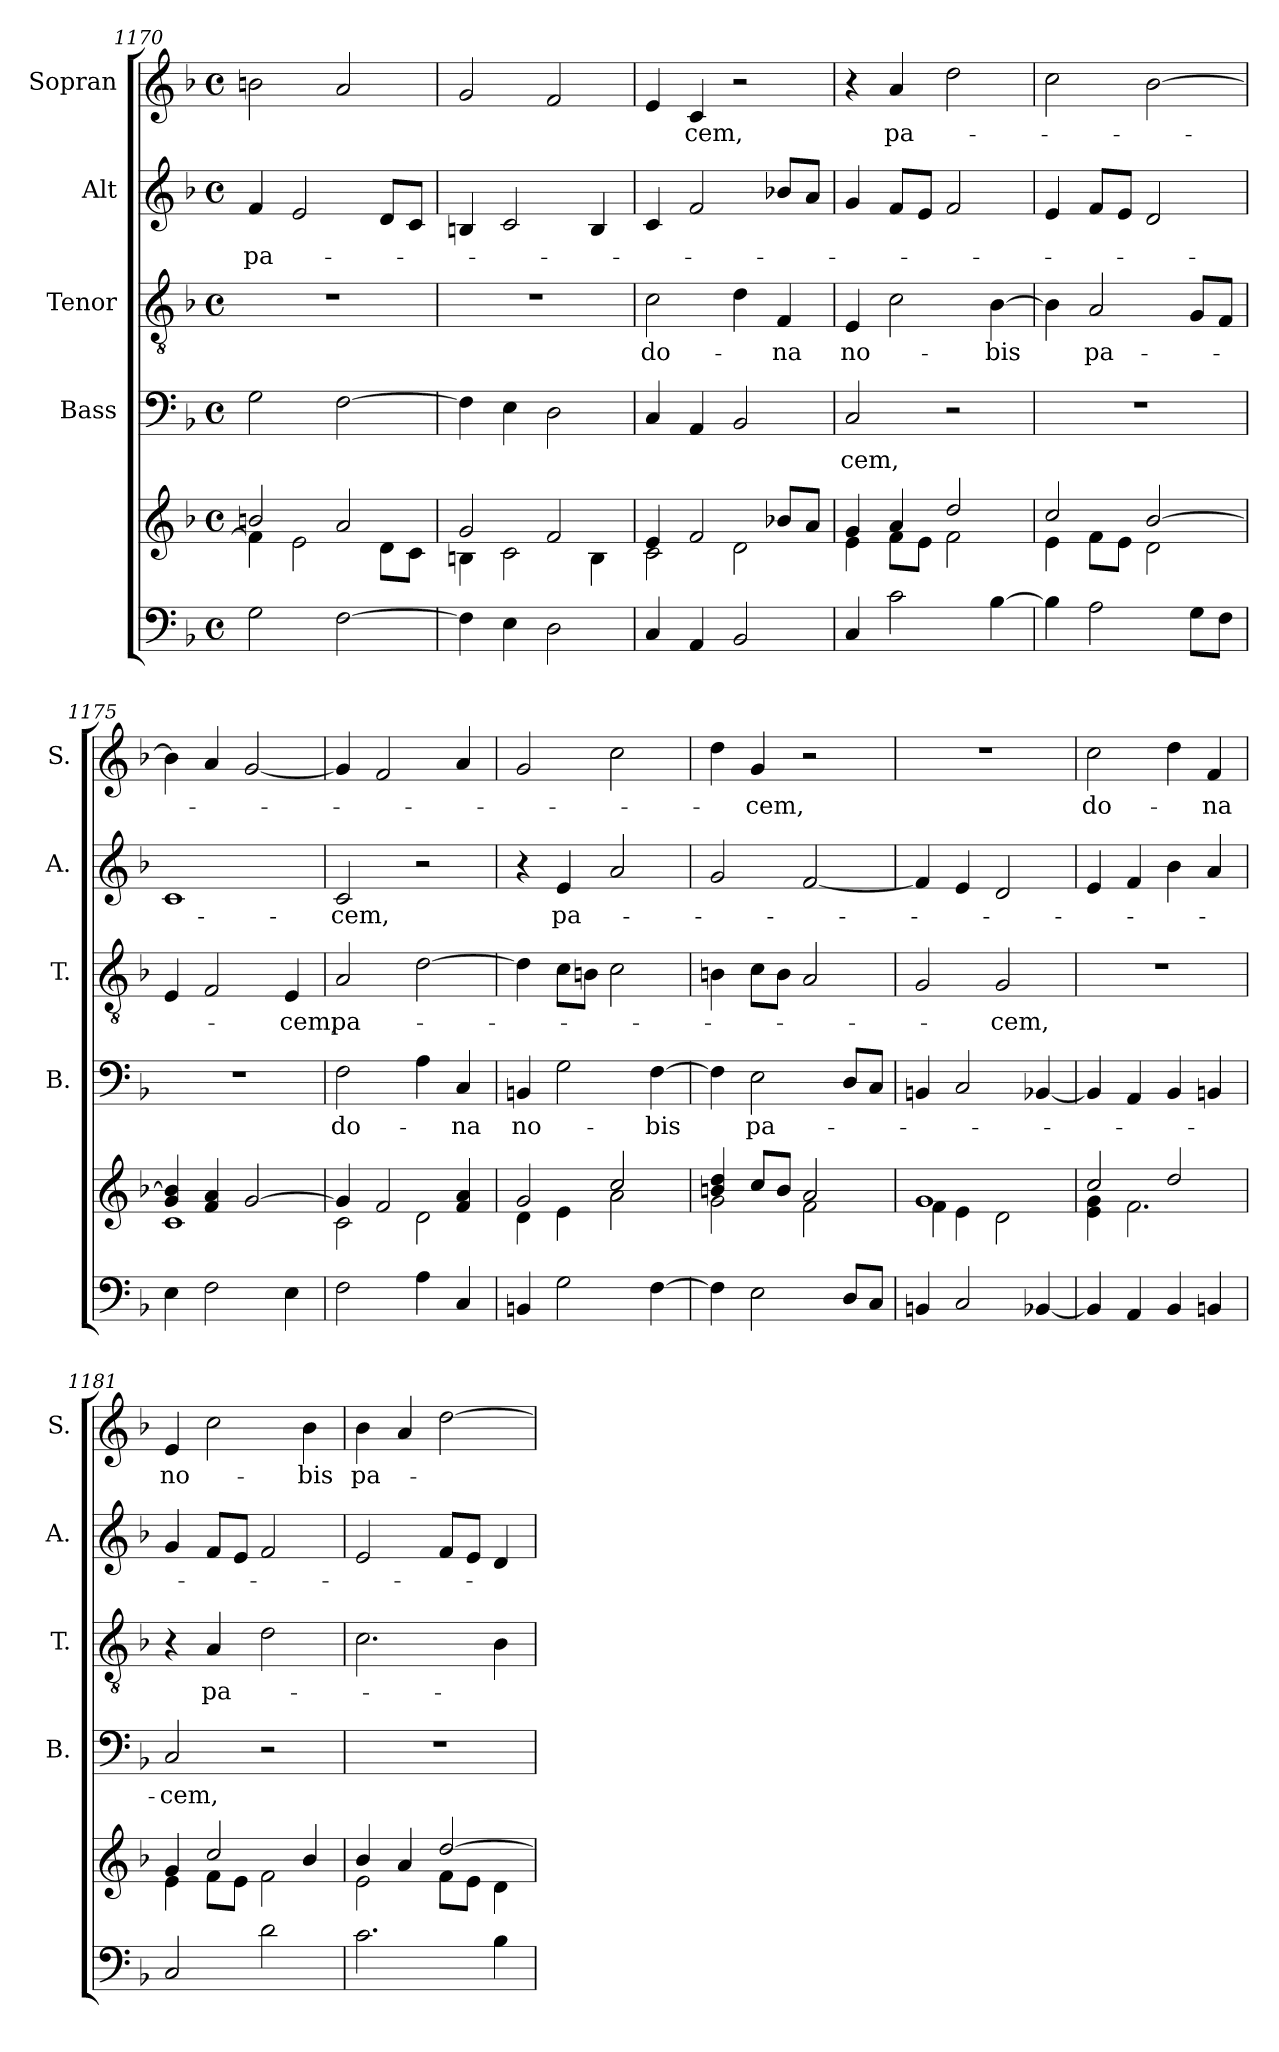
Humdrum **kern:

**kern	**kern	**kern	**text	**kern	**text	**kern	**text	**kern	**text
*part5	*part5	*part4	*part4	*part3	*part3	*part2	*part2	*part1	*part1
*staff6	*staff5	*staff4	*staff4	*staff3	*staff3	*staff2	*staff2	*staff1	*staff1
*	*	*I"Bass	*	*I"Tenor	*	*I"Alt	*	*I"Sopran	*
*	*	*I'B.	*	*I'T.	*	*I'A.	*	*I'S.	*
*clefF4	*clefG2	*clefF4	*	*clefGv2	*	*clefG2	*	*clefG2	*
*k[b-]	*k[b-]	*k[b-]	*	*k[b-]	*	*k[b-]	*	*k[b-]	*
*F:	*F:	*F:	*	*F:	*	*F:	*	*F:	*
*M4/4	*M4/4	*M4/4	*	*M4/4	*	*M4/4	*	*M4/4	*
*met(c)	*met(c)	*met(c)	*	*met(c)	*	*met(c)	*	*met(c)	*
=1170	=1170	=1170	=1170	=1170	=1170	=1170	=1170	=1170	=1170
*	*^	*	*	*	*	*	*	*	*
!	!	!	!	!	!	!	!	!LO:LY:b	!	!
2G\	2bn/	4f\]	2G\	.	1r	.	4f/	pa-	2bn\	.
.	.	2e\	.	.	.	.	2e/	.	.	.
[2F\	2a/	.	[2F\	.	.	.	.	.	2a/	.
.	.	8d\L	.	.	.	.	8d/L	.	.	.
.	.	8c\J	.	.	.	.	8c/J	.	.	.
=1171	=1171	=1171	=1171	=1171	=1171	=1171	=1171	=1171	=1171	=1171
4F\]	2g/	4Bn\	4F\]	.	1r	.	4Bn/	.	2g/	.
4E\	.	2c\	4E\	.	.	.	2c/	.	.	.
2D\	2f/	.	2D\	.	.	.	.	.	2f/	.
.	.	4B\	.	.	.	.	4B/	.	.	.
=1172	=1172	=1172	=1172	=1172	=1172	=1172	=1172	=1172	=1172	=1172
!	!	!	!	!	!	!LO:LY:b	!	!	!	!
4C/	4e/	2c\	4C/	.	2c\	do-	4c/	.	4e/	.
!	!	!	!	!	!	!	!	!	!	!LO:LY:b
4AA/	2f/	.	4AA/	.	.	.	2f/	.	4c/	-cem,
2BB-/	.	2d\	2BB-/	.	4d\	.	.	.	2r	.
!	!	!	!	!	!	!LO:LY:b	!	!	!	!
.	8b-X/L	.	.	.	4F/	-na	8b-X/L	.	.	.
.	8a/J	.	.	.	.	.	8a/J	.	.	.
=1173	=1173	=1173	=1173	=1173	=1173	=1173	=1173	=1173	=1173	=1173
!	!	!	!	!LO:LY:b	!	!LO:LY:b	!	!	!	!
4C/	4g/	4e\	2C/	-cem,	4E/	no-	4g/	.	4r	.
!	!	!	!	!	!	!	!	!	!	!LO:LY:b
2c\	4a/	8f\L	.	.	2c\	.	8f/L	.	4a/	pa-
.	.	8e\J	.	.	.	.	8e/J	.	.	.
.	2dd/	2f\	2r	.	.	.	2f/	.	2dd\	.
!	!	!	!	!	!	!LO:LY:b	!	!	!	!
[4B-\	.	.	.	.	[4B-\	-bis	.	.	.	.
=1174	=1174	=1174	=1174	=1174	=1174	=1174	=1174	=1174	=1174	=1174
4B-\]	2cc/	4e\	1r	.	4B-\]	.	4e/	.	2cc\	.
!	!	!	!	!	!	!LO:LY:b	!	!	!	!
2A\	.	8f\L	.	.	2A/	pa-	8f/L	.	.	.
.	.	8e\J	.	.	.	.	8e/J	.	.	.
.	[>2b-/	2d\	.	.	.	.	2d/	.	[2b-\	.
8G\L	.	.	.	.	8G/L	.	.	.	.	.
8F\J	.	.	.	.	8F/J	.	.	.	.	.
!!LO:LB:g=z
=1175	=1175	=1175	=1175	=1175	=1175	=1175	=1175	=1175	=1175	=1175
4E\	4g/ 4b-/]	1c	1r	.	4E/	.	1c	.	4b-\]	.
2F\	4f/ 4a/	.	.	.	2F/	.	.	.	4a/	.
.	[>2g/	.	.	.	.	.	.	.	[2g/	.
!	!	!	!	!	!	!LO:LY:b	!	!	!	!
4E\	.	.	.	.	4E/	-cem,	.	.	.	.
=1176	=1176	=1176	=1176	=1176	=1176	=1176	=1176	=1176	=1176	=1176
!	!	!	!	!LO:LY:b	!	!LO:LY:b	!	!LO:LY:b	!	!
2F\	4g/]	2c\	2F\	do-	2A/	pa-	2c/	-cem,	4g/]	.
.	2f/	.	.	.	.	.	.	.	2f/	.
4A\	.	2d\	4A\	.	[2d\	.	2r	.	.	.
!	!	!	!	!LO:LY:b	!	!	!	!	!	!
4C/	4f/ 4a/	.	4C/	-na	.	.	.	.	4a/	.
=1177	=1177	=1177	=1177	=1177	=1177	=1177	=1177	=1177	=1177	=1177
!	!	!	!	!LO:LY:b	!	!	!	!	!	!
4BBn/	2g/	4d\	4BBn/	no-	4d\]	.	4r	.	2g/	.
!	!	!	!	!	!	!	!	!LO:LY:b	!	!
2G\	.	4e\	2G\	.	8c\L	.	4e/	pa-	.	.
.	.	.	.	.	8Bn\J	.	.	.	.	.
.	2cc/	2a\	.	.	2c\	.	2a/	.	2cc\	.
!	!	!	!	!LO:LY:b	!	!	!	!	!	!
[4F\	.	.	[4F\	-bis	.	.	.	.	.	.
=1178	=1178	=1178	=1178	=1178	=1178	=1178	=1178	=1178	=1178	=1178
4F\]	4bn/ 4dd/	2g\	4F\]	.	4Bn\	.	2g/	.	4dd\	.
!	!	!	!	!LO:LY:b	!	!	!	!	!	!LO:LY:b
2E\	8cc/L	.	2E\	pa-	8c\L	.	.	.	4g/	-cem,
.	8b/J	.	.	.	8B\J	.	.	.	.	.
.	2a/	2f\	.	.	2A/	.	[2f/	.	2r	.
8D/L	.	.	8D/L	.	.	.	.	.	.	.
8C/J	.	.	8C/J	.	.	.	.	.	.	.
=1179	=1179	=1179	=1179	=1179	=1179	=1179	=1179	=1179	=1179	=1179
4BBn/	1g	4f\	4BBn/	.	2G/	.	4f/]	.	1r	.
2C/	.	4e\	2C/	.	.	.	4e/	.	.	.
!	!	!	!	!	!	!LO:LY:b	!	!	!	!
.	.	2d\	.	.	2G/	-cem,	2d/	.	.	.
[4BB-X/	.	.	[4BB-X/	.	.	.	.	.	.	.
=1180	=1180	=1180	=1180	=1180	=1180	=1180	=1180	=1180	=1180	=1180
!	!	!	!	!	!	!	!	!	!	!LO:LY:b
4BB-/]	2cc/	4e\ 4g\	4BB-/]	.	1r	.	4e/	.	2cc\	do-
4AA/	.	2.f\	4AA/	.	.	.	4f/	.	.	.
4BB-/	2dd/	.	4BB-/	.	.	.	4b-\	.	4dd\	.
!	!	!	!	!	!	!	!	!	!	!LO:LY:b
4BBn/	.	.	4BBn/	.	.	.	4a/	.	4f/	-na
!!LO:PB:g=z
=1181	=1181	=1181	=1181	=1181	=1181	=1181	=1181	=1181	=1181	=1181
!	!	!	!	!LO:LY:b	!	!	!	!	!	!LO:LY:b
2C/	4g/	4e\	2C/	-cem,	4r	.	4g/	.	4e/	no-
!	!	!	!	!	!	!LO:LY:b	!	!	!	!
.	2cc/	8f\L	.	.	4A/	pa-	8f/L	.	2cc\	.
.	.	8e\J	.	.	.	.	8e/J	.	.	.
2d\	.	2f\	2r	.	2d\	.	2f/	.	.	.
!	!	!	!	!	!	!	!	!	!	!LO:LY:b
.	4b-/	.	.	.	.	.	.	.	4b-\	-bis
=1182	=1182	=1182	=1182	=1182	=1182	=1182	=1182	=1182	=1182	=1182
!	!	!	!	!	!	!	!	!	!	!LO:LY:b
2.c\	4b-/	2e\	1r	.	2.c\	.	2e/	.	4b-\	pa-
.	4a/	.	.	.	.	.	.	.	4a/	.
.	[>2dd/	8f\L	.	.	.	.	8f/L	.	[2dd\	.
.	.	8e\J	.	.	.	.	8e/J	.	.	.
4B-\	.	4d\	.	.	4B-\	.	4d/	.	.	.
*	*v	*v	*	*	*	*	*	*	*	*
=	=	=	=	=	=	=	=	=	=
*-	*-	*-	*-	*-	*-	*-	*-	*-	*-
